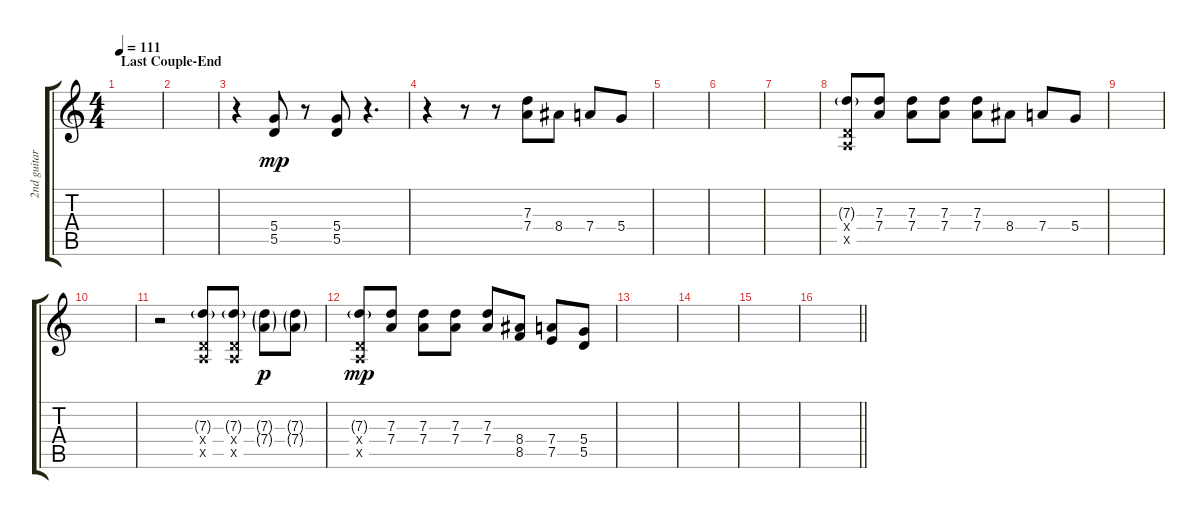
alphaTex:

\track ("2nd guitar" "2nd guitar") {instrument overdrivenguitar}
\staff {score tabs}
\tuning (E4 B3 G3 D3 A2 E2) {hide}
\ts (4 4)
\section ("" "Last Couple-End")
\tempo 111
\clef g2
\ks c
|
|
r.4 (5.4 5.5).8{dy mp} r.8 (5.4 5.5).8 r.4{d} |
r.4 r.8 r.8 (7.3 7.4).8 8.4.8 7.4.8 5.4.8 |
|
|
|
(7.3{g} 0.4{x} 0.5{x}).8 (7.3 7.4).8 (7.3 7.4).8 (7.3 7.4).8 (7.3 7.4).8 8.4.8 7.4.8 5.4.8 |
|
|
r.2 (7.3{g} 0.4{x} 0.5{x}).8 (7.3{g} 0.4{x} 0.5{x}).8 (7.3{g} 7.4{g}).8{dy p} (7.3{g} 7.4{g}).8 |
(7.3{g} 0.4{x} 0.5{x}).8{dy mp} (7.3 7.4).8 (7.3 7.4).8 (7.3 7.4).8 (7.3 7.4).8 (8.4 8.5).8 (7.4 7.5).8 (5.4 5.5).8 |
|
|
|
\barLineRight lightlight
